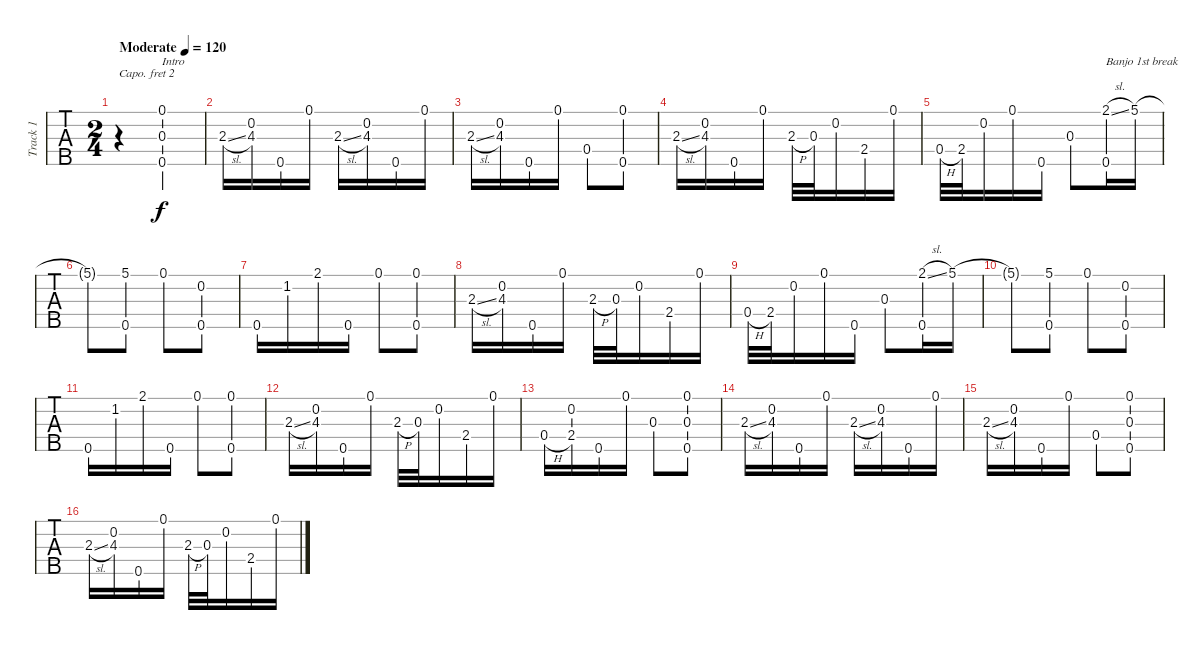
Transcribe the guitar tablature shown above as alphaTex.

\track ("Track 1" "Track 1") {instrument banjo}
\staff {tabs}
\capo 2
\tuning (D4 B3 G3 D3 G4) {hide}
\displaytranspose 12
\ts (2 4)
\tempo (120 "Moderate")
\clef g2
\ks c
r.4{dy f instrument banjo} (0.1 0.3 0.5).4{txt "Intro"} |
2.3{sl}.16 (0.2 4.3).16 0.5.16 0.1.16 2.3{sl}.16 (0.2 4.3).16 0.5.16 0.1.16 |
2.3{sl}.16 (0.2 4.3).16 0.5.16 0.1.16 0.4.8 (0.1 0.5).8 |
2.3{sl}.16 (0.2 4.3).16 0.5.16 0.1.16 2.3{h}.32 0.3.32 0.2.16 2.4.16 0.1.16 |
0.4{h}.32 2.4.32 0.2.16 0.1.16 0.5.16 0.3.8 (2.1{sl} 0.5).16{txt "Banjo 1st break"} 5.1.16 |
5.1{t}.8 (5.1 0.5).8 0.1.8 (0.2 0.5).8 |
0.5.16 1.2.16 2.1.16 0.5.16 0.1.8 (0.1 0.5).8 |
2.3{sl}.16 (0.2 4.3).16 0.5.16 0.1.16 2.3{h}.32 0.3.32 0.2.16 2.4.16 0.1.16 |
0.4{h}.32 2.4.32 0.2.16 0.1.16 0.5.16 0.3.8 (2.1{sl} 0.5).16 5.1.16 |
5.1{t}.8 (5.1 0.5).8 0.1.8 (0.2 0.5).8 |
0.5.16 1.2.16 2.1.16 0.5.16 0.1.8 (0.1 0.5).8 |
2.3{sl}.16 (0.2 4.3).16 0.5.16 0.1.16 2.3{h}.32 0.3.32 0.2.16 2.4.16 0.1.16 |
0.4{h}.16 (0.2 2.4).16 0.5.16 0.1.16 0.3.8 (0.1 0.3 0.5).8 |
2.3{sl}.16 (0.2 4.3).16 0.5.16 0.1.16 2.3{sl}.16 (0.2 4.3).16 0.5.16 0.1.16 |
2.3{sl}.16 (0.2 4.3).16 0.5.16 0.1.16 0.4.8 (0.1 0.3 0.5).8 |
2.3{sl}.16 (0.2 4.3).16 0.5.16 0.1.16 2.3{h}.32 0.3.32 0.2.16 2.4.16 0.1.16
